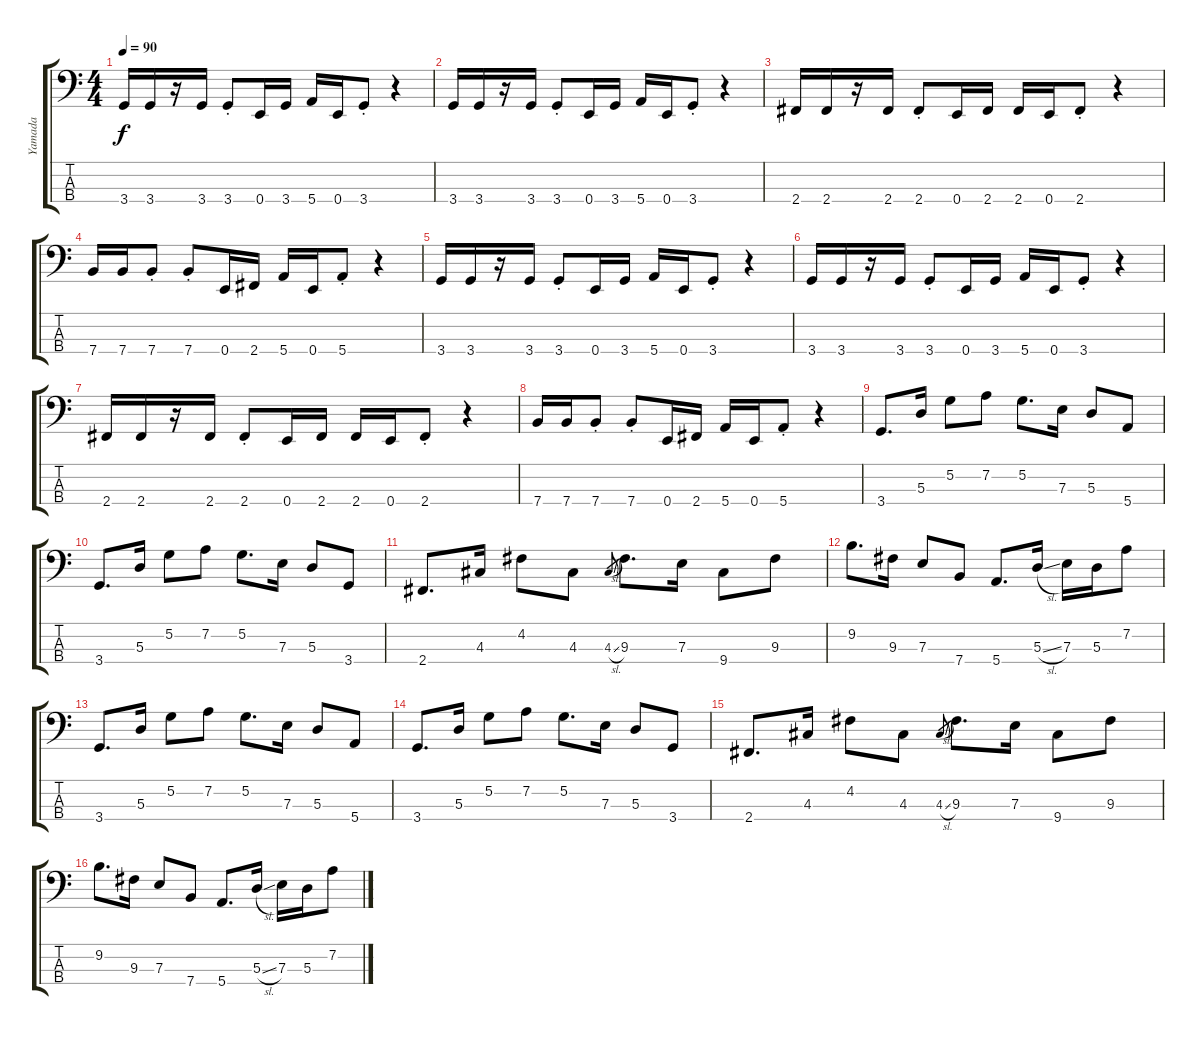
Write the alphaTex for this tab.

\track ("Yamada" "Yamada") {instrument electricbasspick}
\staff {score tabs}
\tuning (G2 D2 A1 E1) {hide}
\ts (4 4)
\tempo 90
\clef f4
\ks c
3.4.16{dy f} 3.4.16 r.16 3.4.16 3.4{st}.8 0.4.16 3.4.16 5.4.16 0.4.16 3.4{st}.8 r.4 |
3.4.16 3.4.16 r.16 3.4.16 3.4{st}.8 0.4.16 3.4.16 5.4.16 0.4.16 3.4{st}.8 r.4 |
2.4.16 2.4.16 r.16 2.4.16 2.4{st}.8 0.4.16 2.4.16 2.4.16 0.4.16 2.4{st}.8 r.4 |
7.4.16 7.4.16 7.4{st}.8 7.4{st}.8 0.4.16 2.4.16 5.4.16 0.4.16 5.4{st}.8 r.4 |
3.4.16 3.4.16 r.16 3.4.16 3.4{st}.8 0.4.16 3.4.16 5.4.16 0.4.16 3.4{st}.8 r.4 |
3.4.16 3.4.16 r.16 3.4.16 3.4{st}.8 0.4.16 3.4.16 5.4.16 0.4.16 3.4{st}.8 r.4 |
2.4.16 2.4.16 r.16 2.4.16 2.4{st}.8 0.4.16 2.4.16 2.4.16 0.4.16 2.4{st}.8 r.4 |
7.4.16 7.4.16 7.4{st}.8 7.4{st}.8 0.4.16 2.4.16 5.4.16 0.4.16 5.4{st}.8 r.4 |
3.4.8{d} 5.3.16 5.2.8 7.2.8 5.2.8{d} 7.3.16 5.3.8 5.4.8 |
3.4.8{d} 5.3.16 5.2.8 7.2.8 5.2.8{d} 7.3.16 5.3.8 3.4.8 |
2.4.8{d} 4.3.16 4.2.8 4.3.8 4.3{sl}.8{gr} 9.3.8{d} 7.3.16 9.4.8 9.3.8 |
9.2.8{d} 9.3.16 7.3.8 7.4.8 5.4.8{d} 5.3{sl}.16 7.3.16 5.3.16 7.2.8 |
3.4.8{d} 5.3.16 5.2.8 7.2.8 5.2.8{d} 7.3.16 5.3.8 5.4.8 |
3.4.8{d} 5.3.16 5.2.8 7.2.8 5.2.8{d} 7.3.16 5.3.8 3.4.8 |
2.4.8{d} 4.3.16 4.2.8 4.3.8 4.3{sl}.8{gr} 9.3.8{d} 7.3.16 9.4.8 9.3.8 |
9.2.8{d} 9.3.16 7.3.8 7.4.8 5.4.8{d} 5.3{sl}.16 7.3.16 5.3.16 7.2.8
